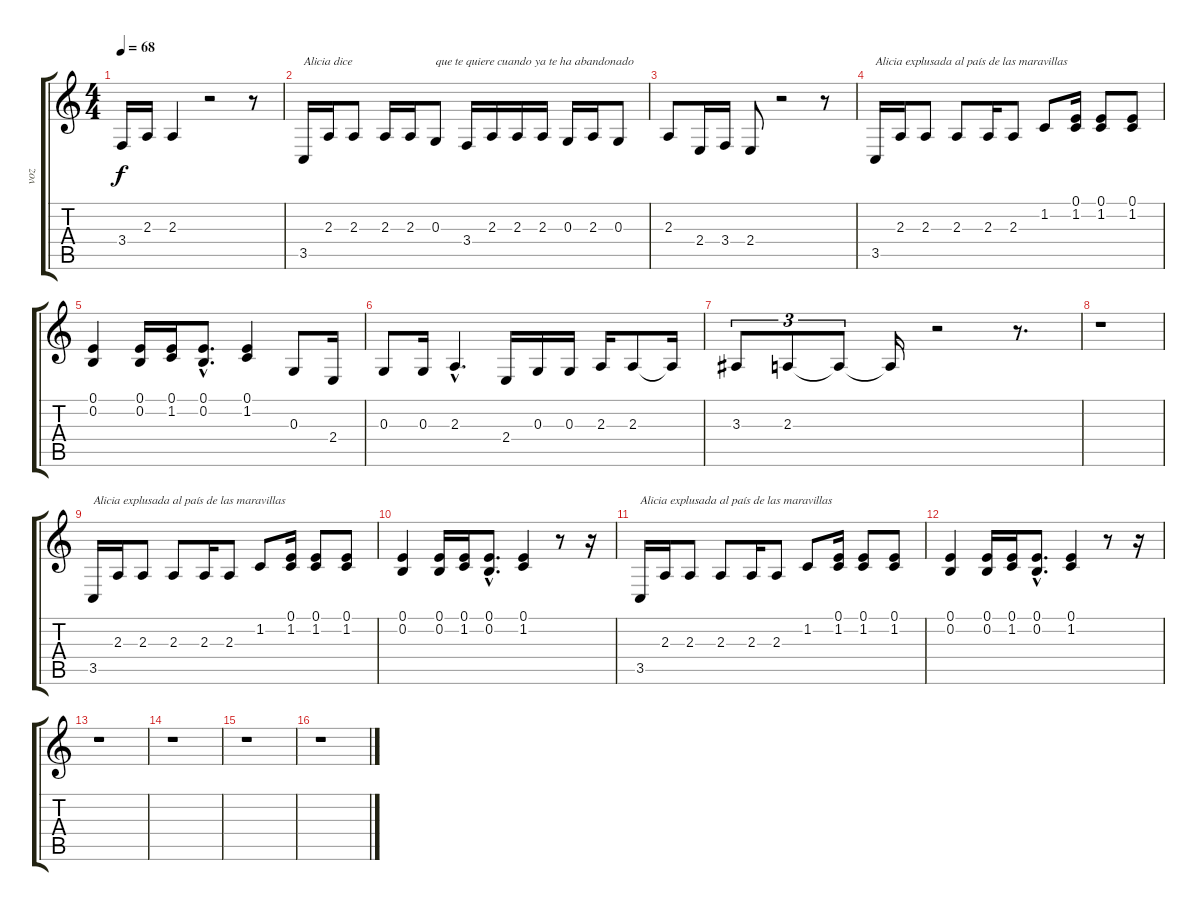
\track ("voz" "voz") {instrument sopranosax}
\staff {score tabs}
\tuning (E4 B3 G3 D3 A2 E2) {hide}
\ts (4 4)
\tempo 68
\clef g2
\ks c
3.4.16{dy f} 2.3.16 2.3.4 r.2 r.8 |
3.5.16{txt "Alicia dice "} 2.3.16 2.3.8 2.3.16 2.3.16 0.3.8{txt "que te quiere cuando ya te ha abandonado"} 3.4.16 2.3.16 2.3.16 2.3.16 0.3.16 2.3.16 0.3.8 |
2.3.8 2.4.16 3.4.16 2.4.8 r.2 r.8 |
3.5.16{txt "Alicia explusada al país de las maravillas"} 2.3.16 2.3.8 2.3.8 2.3.16 2.3.8 1.2.8 (0.1 1.2).16 (0.1 1.2).8 (0.1 1.2).8 |
(0.1 0.2).4 (0.1 0.2).16 (0.1 1.2).16 (0.1{hac} 0.2{hac}).8{d} (0.1 1.2).4 0.3.8 2.4.16 |
0.3.8 0.3.16 2.3{hac}.4{d} 2.4.16 0.3.16 0.3.16 2.3.16 2.3.8 2.3{t}.16 |
3.3.8{tu (3 2)} 2.3.8{tu (3 2)} 2.3{t}.8{tu (3 2)} 2.3{t}.16 r.2 r.8{d} |
r.1 |
3.5.16{txt "Alicia explusada al país de las maravillas"} 2.3.16 2.3.8 2.3.8 2.3.16 2.3.8 1.2.8 (0.1 1.2).16 (0.1 1.2).8 (0.1 1.2).8 |
(0.1 0.2).4 (0.1 0.2).16 (0.1 1.2).16 (0.1{hac} 0.2{hac}).8{d} (0.1 1.2).4 r.8 r.16 |
3.5.16{txt "Alicia explusada al país de las maravillas"} 2.3.16 2.3.8 2.3.8 2.3.16 2.3.8 1.2.8 (0.1 1.2).16 (0.1 1.2).8 (0.1 1.2).8 |
(0.1 0.2).4 (0.1 0.2).16 (0.1 1.2).16 (0.1{hac} 0.2{hac}).8{d} (0.1 1.2).4 r.8 r.16 |
r.1 |
r.1 |
r.1 |
r.1
